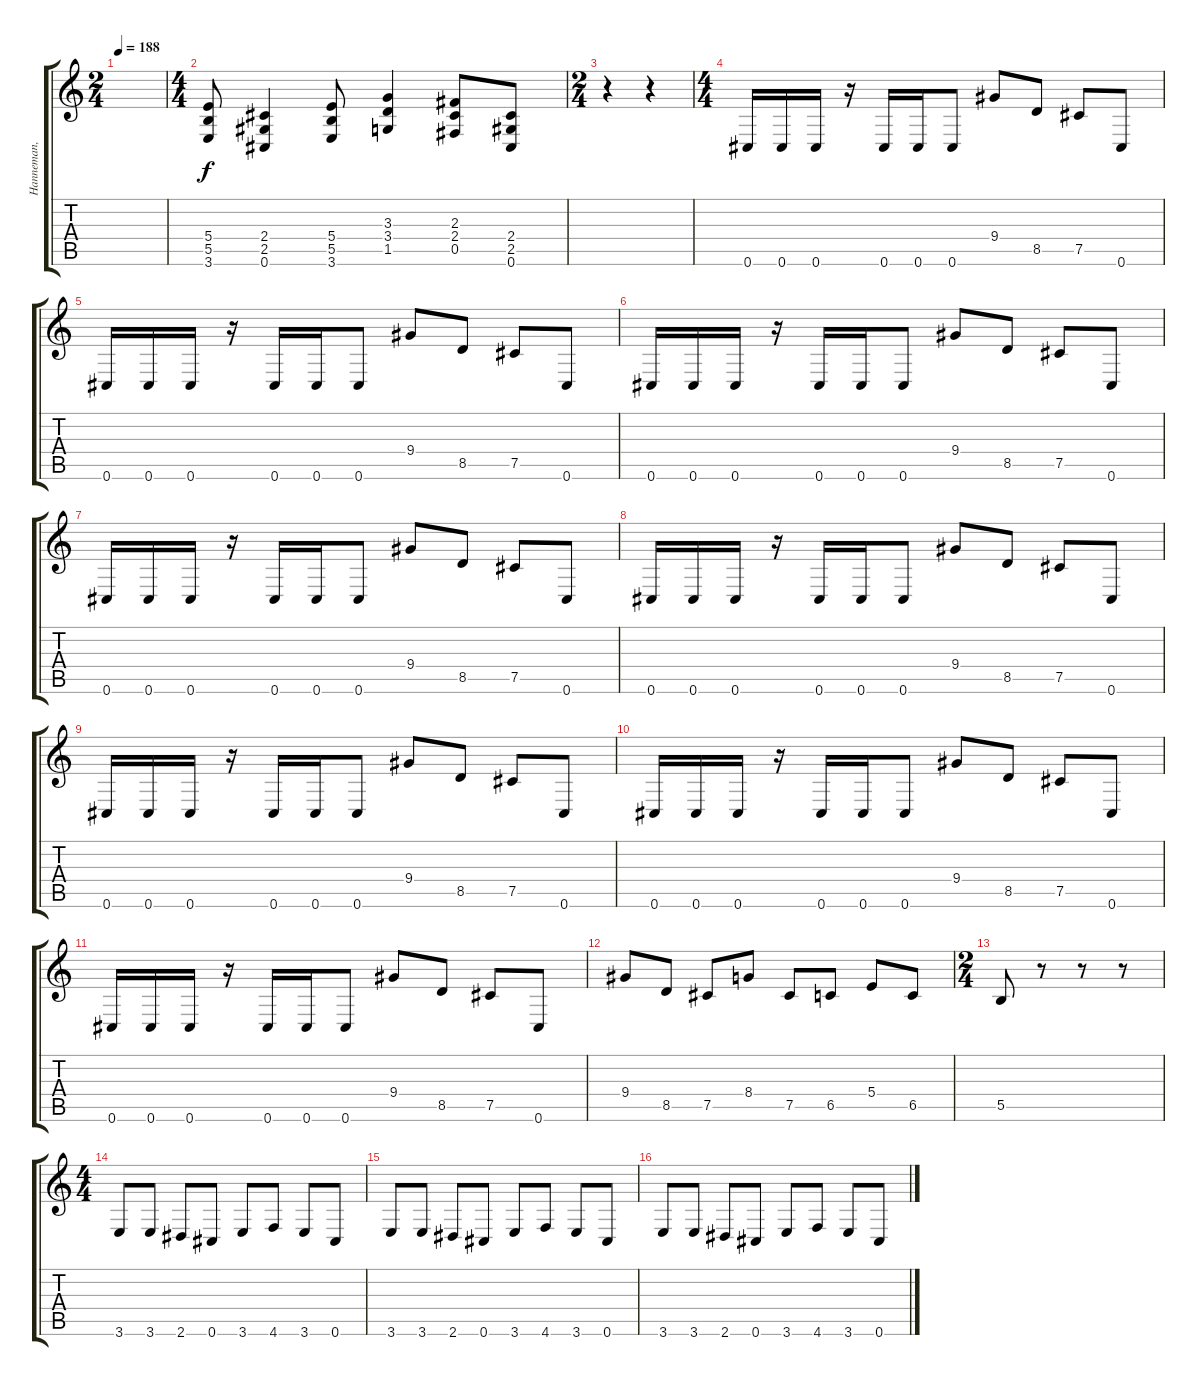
\track ("Hanneman, Jeff" "Hanneman, ") {instrument distortionguitar}
\staff {score tabs}
\tuning (Db4 Ab3 E3 B2 Gb2 Db2) {hide}
\ts (2 4)
\tempo 188
\clef g2
\ks c
|
\ts (4 4)
(5.4 5.5 3.6).8 (2.4 2.5 0.6).4 (5.4 5.5 3.6).8 (3.3 3.4 1.5).4 (2.3 2.4 0.5).8 (2.4 2.5 0.6).8 |
\ts (2 4)
r.4 r.4 |
\ts (4 4)
0.6.16 0.6.16 0.6.16 r.16 0.6.16 0.6.16 0.6.8 9.4.8 8.5.8 7.5.8 0.6.8 |
0.6.16 0.6.16 0.6.16 r.16 0.6.16 0.6.16 0.6.8 9.4.8 8.5.8 7.5.8 0.6.8 |
0.6.16 0.6.16 0.6.16 r.16 0.6.16 0.6.16 0.6.8 9.4.8 8.5.8 7.5.8 0.6.8 |
0.6.16 0.6.16 0.6.16 r.16 0.6.16 0.6.16 0.6.8 9.4.8 8.5.8 7.5.8 0.6.8 |
0.6.16 0.6.16 0.6.16 r.16 0.6.16 0.6.16 0.6.8 9.4.8 8.5.8 7.5.8 0.6.8 |
0.6.16 0.6.16 0.6.16 r.16 0.6.16 0.6.16 0.6.8 9.4.8 8.5.8 7.5.8 0.6.8 |
0.6.16 0.6.16 0.6.16 r.16 0.6.16 0.6.16 0.6.8 9.4.8 8.5.8 7.5.8 0.6.8 |
0.6.16 0.6.16 0.6.16 r.16 0.6.16 0.6.16 0.6.8 9.4.8 8.5.8 7.5.8 0.6.8 |
9.4.8 8.5.8 7.5.8 8.4.8 7.5.8 6.5.8 5.4.8 6.5.8 |
\ts (2 4)
5.5.8 r.8 r.8 r.8 |
\ts (4 4)
3.6.8 3.6.8 2.6.8 0.6.8 3.6.8 4.6.8 3.6.8 0.6.8 |
3.6.8 3.6.8 2.6.8 0.6.8 3.6.8 4.6.8 3.6.8 0.6.8 |
3.6.8 3.6.8 2.6.8 0.6.8 3.6.8 4.6.8 3.6.8 0.6.8
